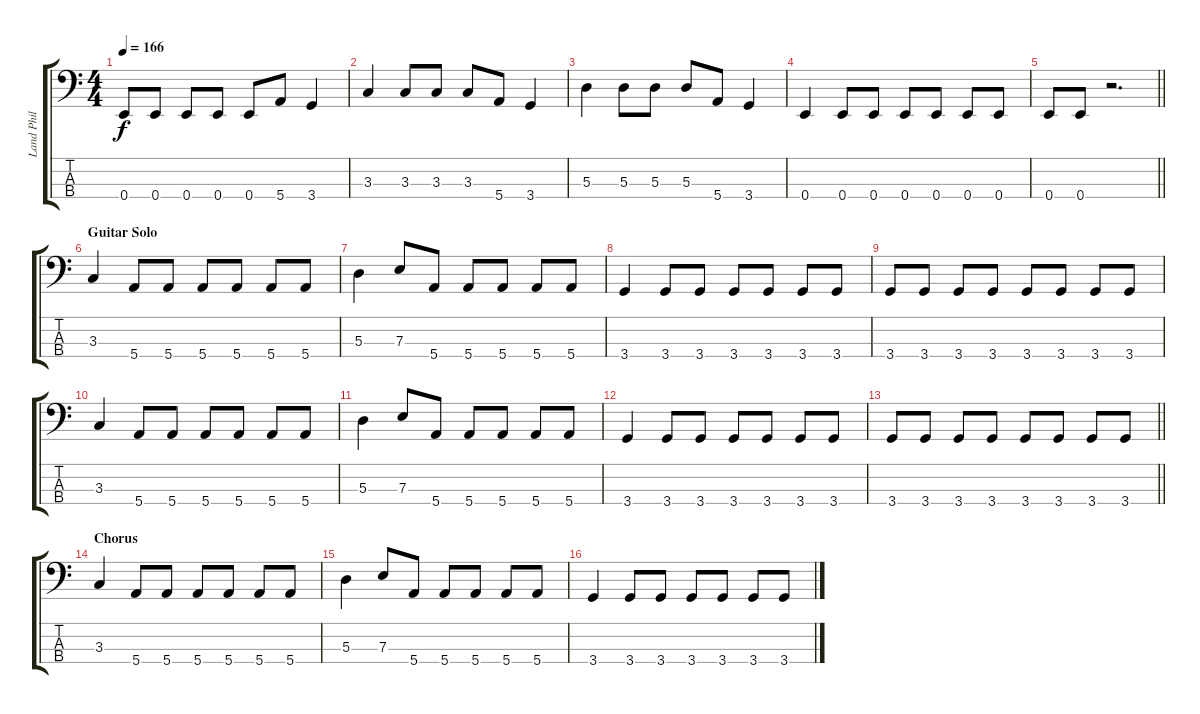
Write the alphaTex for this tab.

\track ("Land Phil" "Land Phil") {instrument electricbasspick}
\staff {score tabs}
\tuning (G2 D2 A1 E1) {hide}
\ts (4 4)
\tempo 166
\clef f4
\ks c
0.4.8{dy f} 0.4.8 0.4.8 0.4.8 0.4.8 5.4.8 3.4.4 |
3.3.4 3.3.8 3.3.8 3.3.8 5.4.8 3.4.4 |
5.3.4 5.3.8 5.3.8 5.3.8 5.4.8 3.4.4 |
0.4.4 0.4.8 0.4.8 0.4.8 0.4.8 0.4.8 0.4.8 |
\barLineRight lightlight
0.4.8 0.4.8 r.2{d} |
\section ("" "Guitar Solo")
3.3.4 5.4.8 5.4.8 5.4.8 5.4.8 5.4.8 5.4.8 |
5.3.4 7.3.8 5.4.8 5.4.8 5.4.8 5.4.8 5.4.8 |
3.4.4 3.4.8 3.4.8 3.4.8 3.4.8 3.4.8 3.4.8 |
3.4.8 3.4.8 3.4.8 3.4.8 3.4.8 3.4.8 3.4.8 3.4.8 |
3.3.4 5.4.8 5.4.8 5.4.8 5.4.8 5.4.8 5.4.8 |
5.3.4 7.3.8 5.4.8 5.4.8 5.4.8 5.4.8 5.4.8 |
3.4.4 3.4.8 3.4.8 3.4.8 3.4.8 3.4.8 3.4.8 |
\barLineRight lightlight
3.4.8 3.4.8 3.4.8 3.4.8 3.4.8 3.4.8 3.4.8 3.4.8 |
\section ("" "Chorus")
3.3.4 5.4.8 5.4.8 5.4.8 5.4.8 5.4.8 5.4.8 |
5.3.4 7.3.8 5.4.8 5.4.8 5.4.8 5.4.8 5.4.8 |
3.4.4 3.4.8 3.4.8 3.4.8 3.4.8 3.4.8 3.4.8
